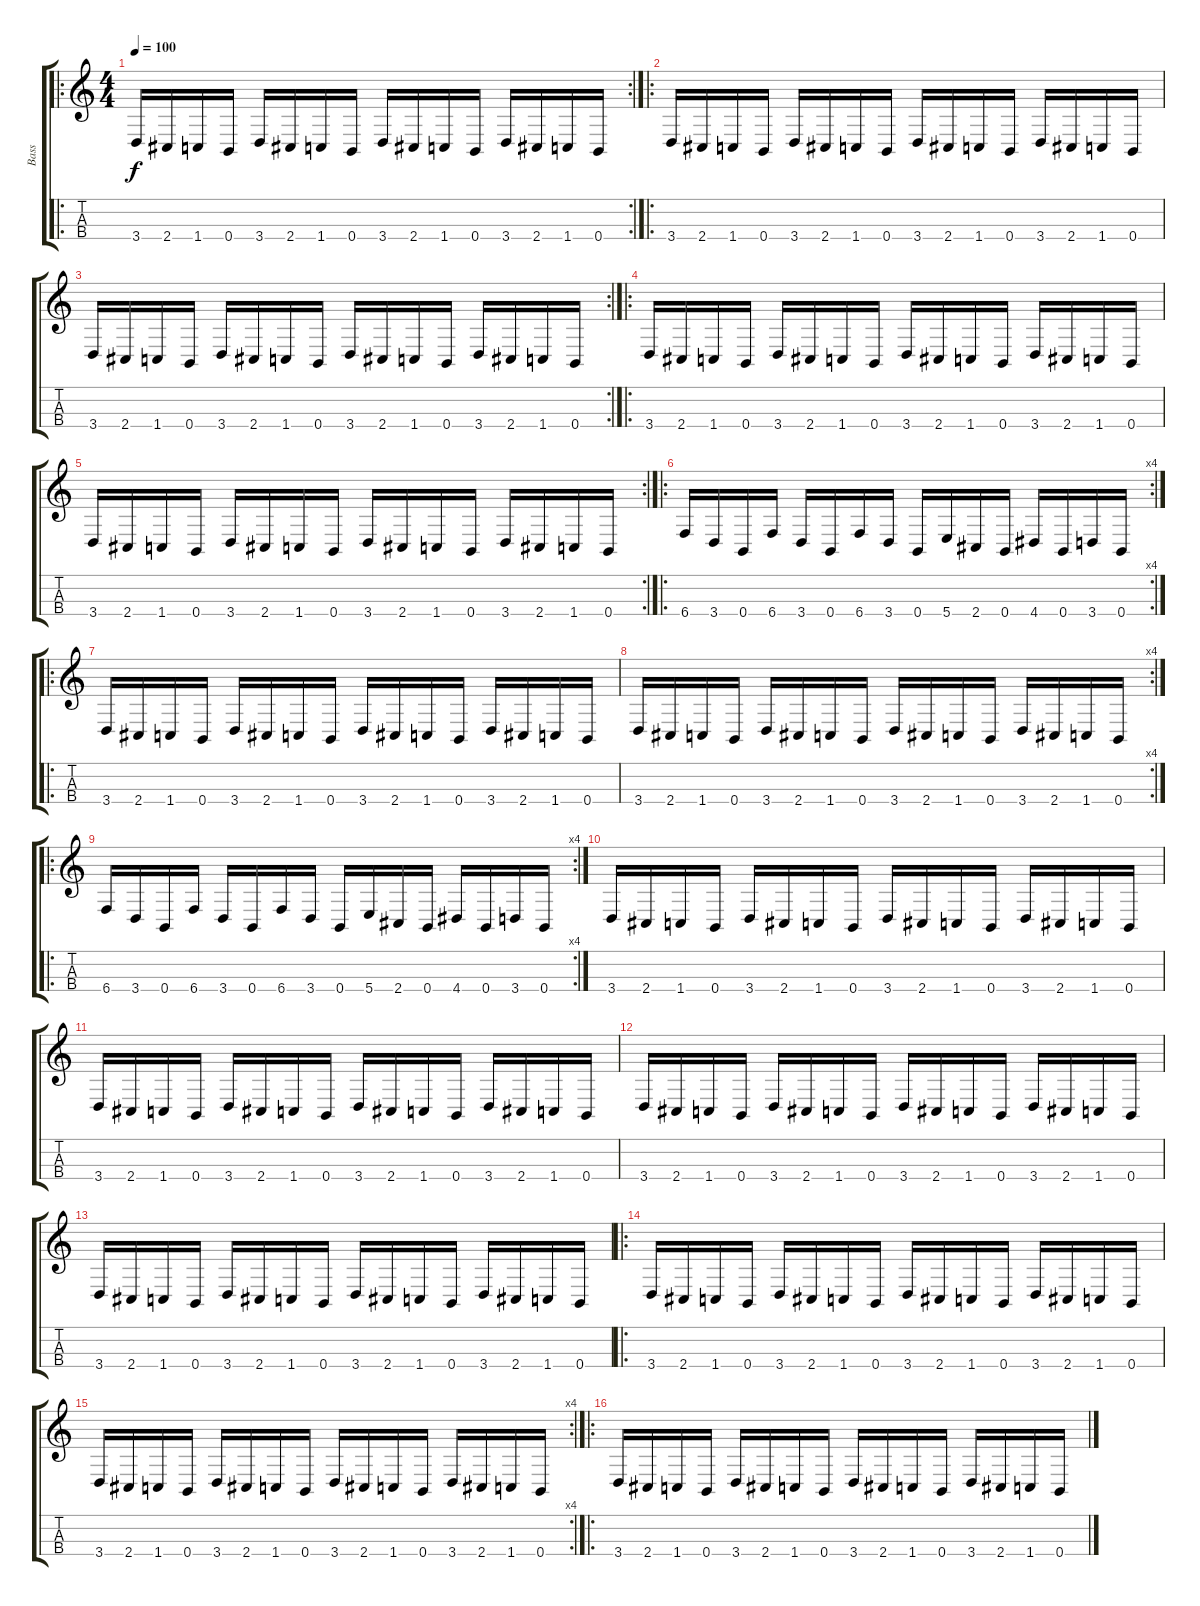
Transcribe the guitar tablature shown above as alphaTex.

\track ("Bass" "Bass") {instrument electricbassfinger}
\staff {score tabs}
\tuning (D3 A2 E2 B1) {hide}
\ro
\rc 2
\ts (4 4)
\tempo 100
\clef g2
\ks c
3.4.16{dy f instrument electricbassfinger} 2.4.16 1.4.16 0.4.16 3.4.16 2.4.16 1.4.16 0.4.16 3.4.16 2.4.16 1.4.16 0.4.16 3.4.16 2.4.16 1.4.16 0.4.16 |
\ro
3.4.16 2.4.16 1.4.16 0.4.16 3.4.16 2.4.16 1.4.16 0.4.16 3.4.16 2.4.16 1.4.16 0.4.16 3.4.16 2.4.16 1.4.16 0.4.16 |
\rc 2
3.4.16 2.4.16 1.4.16 0.4.16 3.4.16 2.4.16 1.4.16 0.4.16 3.4.16 2.4.16 1.4.16 0.4.16 3.4.16 2.4.16 1.4.16 0.4.16 |
\ro
3.4.16 2.4.16 1.4.16 0.4.16 3.4.16 2.4.16 1.4.16 0.4.16 3.4.16 2.4.16 1.4.16 0.4.16 3.4.16 2.4.16 1.4.16 0.4.16 |
\rc 2
3.4.16 2.4.16 1.4.16 0.4.16 3.4.16 2.4.16 1.4.16 0.4.16 3.4.16 2.4.16 1.4.16 0.4.16 3.4.16 2.4.16 1.4.16 0.4.16 |
\ro
\rc 4
6.4.16 3.4.16 0.4.16 6.4.16 3.4.16 0.4.16 6.4.16 3.4.16 0.4.16 5.4.16 2.4.16 0.4.16 4.4.16 0.4.16 3.4.16 0.4.16 |
\ro
3.4.16 2.4.16 1.4.16 0.4.16 3.4.16 2.4.16 1.4.16 0.4.16 3.4.16 2.4.16 1.4.16 0.4.16 3.4.16 2.4.16 1.4.16 0.4.16 |
\rc 4
3.4.16 2.4.16 1.4.16 0.4.16 3.4.16 2.4.16 1.4.16 0.4.16 3.4.16 2.4.16 1.4.16 0.4.16 3.4.16 2.4.16 1.4.16 0.4.16 |
\ro
\rc 4
6.4.16 3.4.16 0.4.16 6.4.16 3.4.16 0.4.16 6.4.16 3.4.16 0.4.16 5.4.16 2.4.16 0.4.16 4.4.16 0.4.16 3.4.16 0.4.16 |
3.4.16 2.4.16 1.4.16 0.4.16 3.4.16 2.4.16 1.4.16 0.4.16 3.4.16 2.4.16 1.4.16 0.4.16 3.4.16 2.4.16 1.4.16 0.4.16 |
3.4.16 2.4.16 1.4.16 0.4.16 3.4.16 2.4.16 1.4.16 0.4.16 3.4.16 2.4.16 1.4.16 0.4.16 3.4.16 2.4.16 1.4.16 0.4.16 |
3.4.16 2.4.16 1.4.16 0.4.16 3.4.16 2.4.16 1.4.16 0.4.16 3.4.16 2.4.16 1.4.16 0.4.16 3.4.16 2.4.16 1.4.16 0.4.16 |
3.4.16 2.4.16 1.4.16 0.4.16 3.4.16 2.4.16 1.4.16 0.4.16 3.4.16 2.4.16 1.4.16 0.4.16 3.4.16 2.4.16 1.4.16 0.4.16 |
\ro
3.4.16 2.4.16 1.4.16 0.4.16 3.4.16 2.4.16 1.4.16 0.4.16 3.4.16 2.4.16 1.4.16 0.4.16 3.4.16 2.4.16 1.4.16 0.4.16 |
\rc 4
3.4.16 2.4.16 1.4.16 0.4.16 3.4.16 2.4.16 1.4.16 0.4.16 3.4.16 2.4.16 1.4.16 0.4.16 3.4.16 2.4.16 1.4.16 0.4.16 |
\ro
3.4.16 2.4.16 1.4.16 0.4.16 3.4.16 2.4.16 1.4.16 0.4.16 3.4.16 2.4.16 1.4.16 0.4.16 3.4.16 2.4.16 1.4.16 0.4.16
